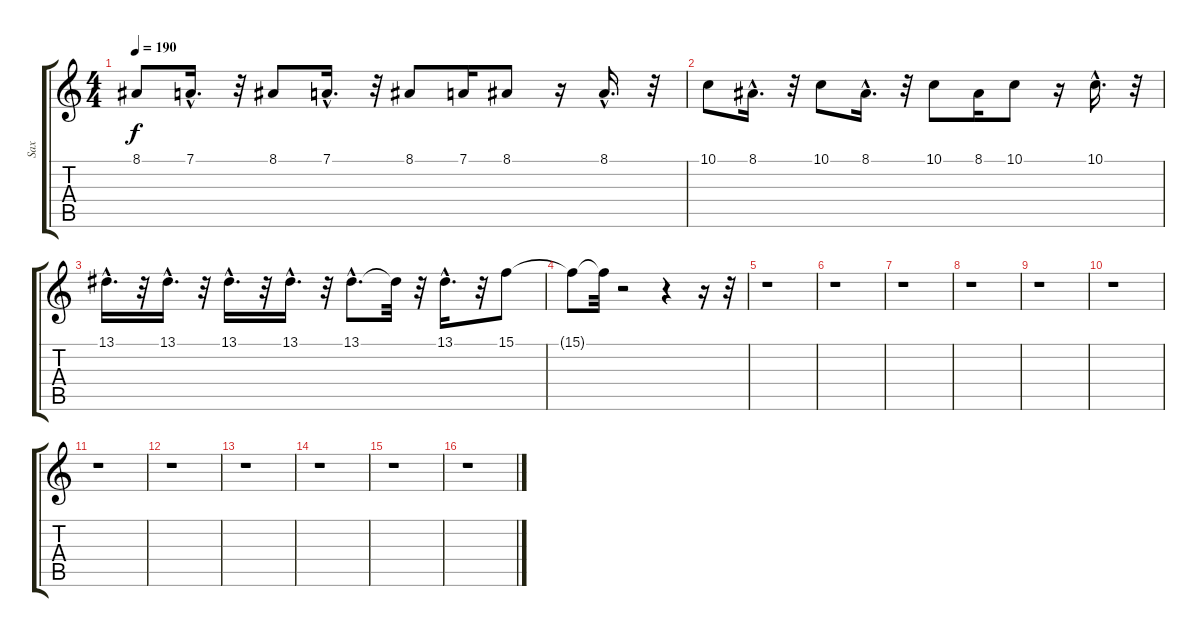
\track ("Sax" "Sax") {instrument tenorsax}
\staff {score tabs}
\tuning (D4 A3 F3 C3 G2 D2) {hide}
\ts (4 4)
\tempo 190
\clef g2
\ks c
8.1.8{dy f} 7.1{hac}.16{d} r.32 8.1.8 7.1{hac}.16{d} r.32 8.1.8 7.1.16 8.1.8 r.16 8.1{hac}.16{d} r.32 |
10.1.8 8.1{hac}.16{d} r.32 10.1.8 8.1{hac}.16{d} r.32 10.1.8 8.1.16 10.1.8 r.16 10.1{hac}.16{d} r.32 |
13.1{hac}.16{d} r.32 13.1{hac}.16{d} r.32 13.1{hac}.16{d} r.32 13.1{hac}.16{d} r.32 13.1{hac}.8{d} 13.1{t}.32 r.32 13.1{hac}.16{d} r.32 15.1.8 |
15.1{t}.8 15.1{t}.32 r.2 r.4 r.16 r.32 |
r.1 |
r.1 |
r.1 |
r.1 |
r.1 |
r.1 |
r.1 |
r.1 |
r.1 |
r.1 |
r.1 |
r.1
